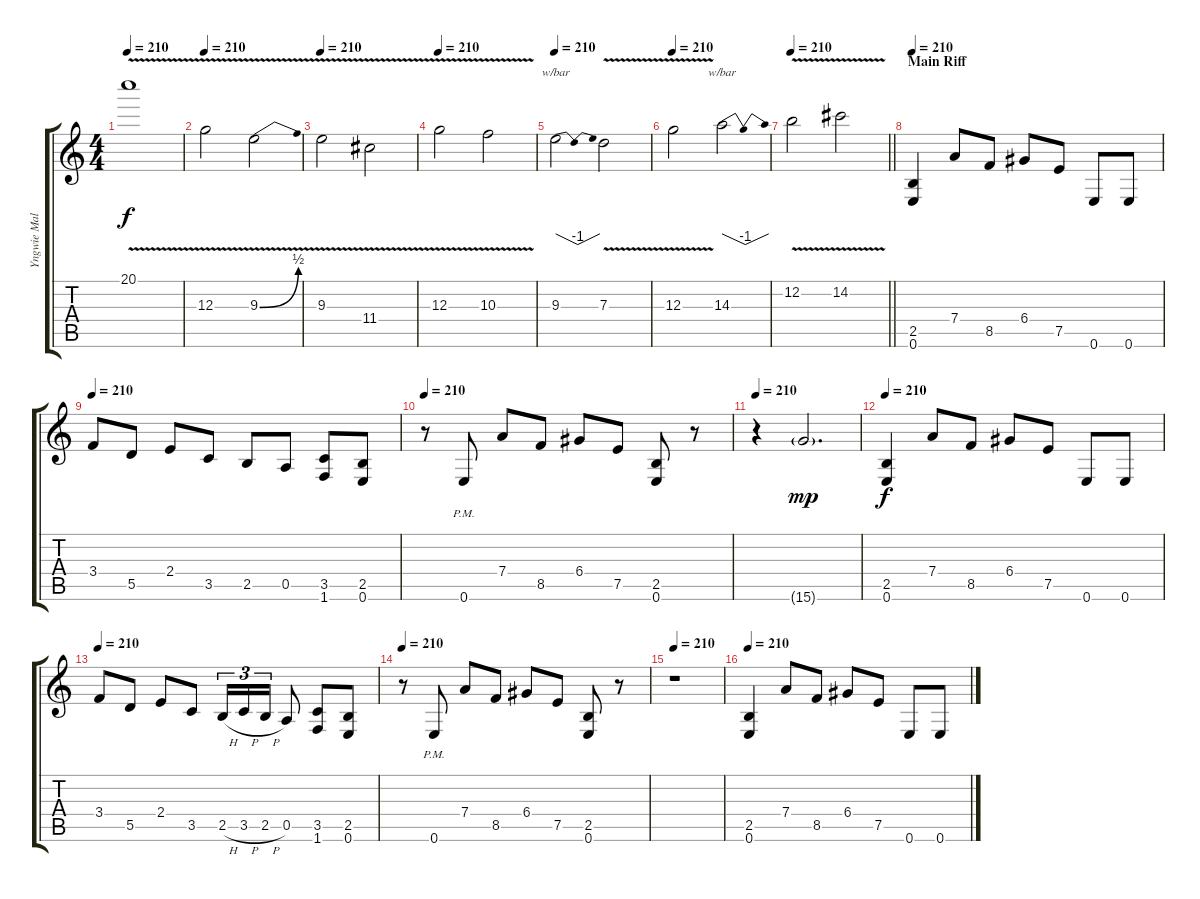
\track ("Yngwie Malmsteen" "Yngwie Mal") {instrument overdrivenguitar}
\staff {score tabs}
\tuning (E4 B3 G3 D3 A2 E2) {hide}
\ts (4 4)
\tempo 210
\clef g2
\ks c
20.1{v t}.1{dy f} |
\tempo 210
12.3{v}.2 9.3{be (bend 0 0 60 2) v}.2 |
\tempo 210
9.3{v}.2 11.4{v}.2 |
\tempo 210
12.3{v}.2 10.3{v}.2 |
\tempo 210
9.3.2{tbe (dip default 0 0 30 -4 60 0)} 7.3{v}.2 |
\tempo 210
12.3{v}.2 14.3.2{tbe (dip default 0 0 30 -4 60 0)} |
\tempo 210
\barLineRight lightlight
12.2{v}.2 14.2{v}.2 |
\section ("" "Main Riff")
\tempo 210
(2.5 0.6).4 7.4.8 8.5.8 6.4.8 7.5.8 0.6.8 0.6.8 |
\tempo 210
3.4.8 5.5.8 2.4.8 3.5.8 2.5.8 0.5.8 (3.5 1.6).8 (2.5 0.6).8 |
\tempo 210
r.8 0.6{pm}.8 7.4.8 8.5.8 6.4.8 7.5.8 (2.5 0.6).8 r.8 |
\tempo 210
r.4 15.6{g}.2{d dy mp} |
\tempo 210
(2.5 0.6).4{dy f} 7.4.8 8.5.8 6.4.8 7.5.8 0.6.8 0.6.8 |
\tempo 210
3.4.8 5.5.8 2.4.8 3.5.8 2.5{h}.16{tu (3 2)} 3.5{h}.16{tu (3 2)} 2.5{h}.16{tu (3 2)} 0.5.8 (3.5 1.6).8 (2.5 0.6).8 |
\tempo 210
r.8 0.6{pm}.8 7.4.8 8.5.8 6.4.8 7.5.8 (2.5 0.6).8 r.8 |
\tempo 210
r.1 |
\tempo 210
(2.5 0.6).4 7.4.8 8.5.8 6.4.8 7.5.8 0.6.8 0.6.8
